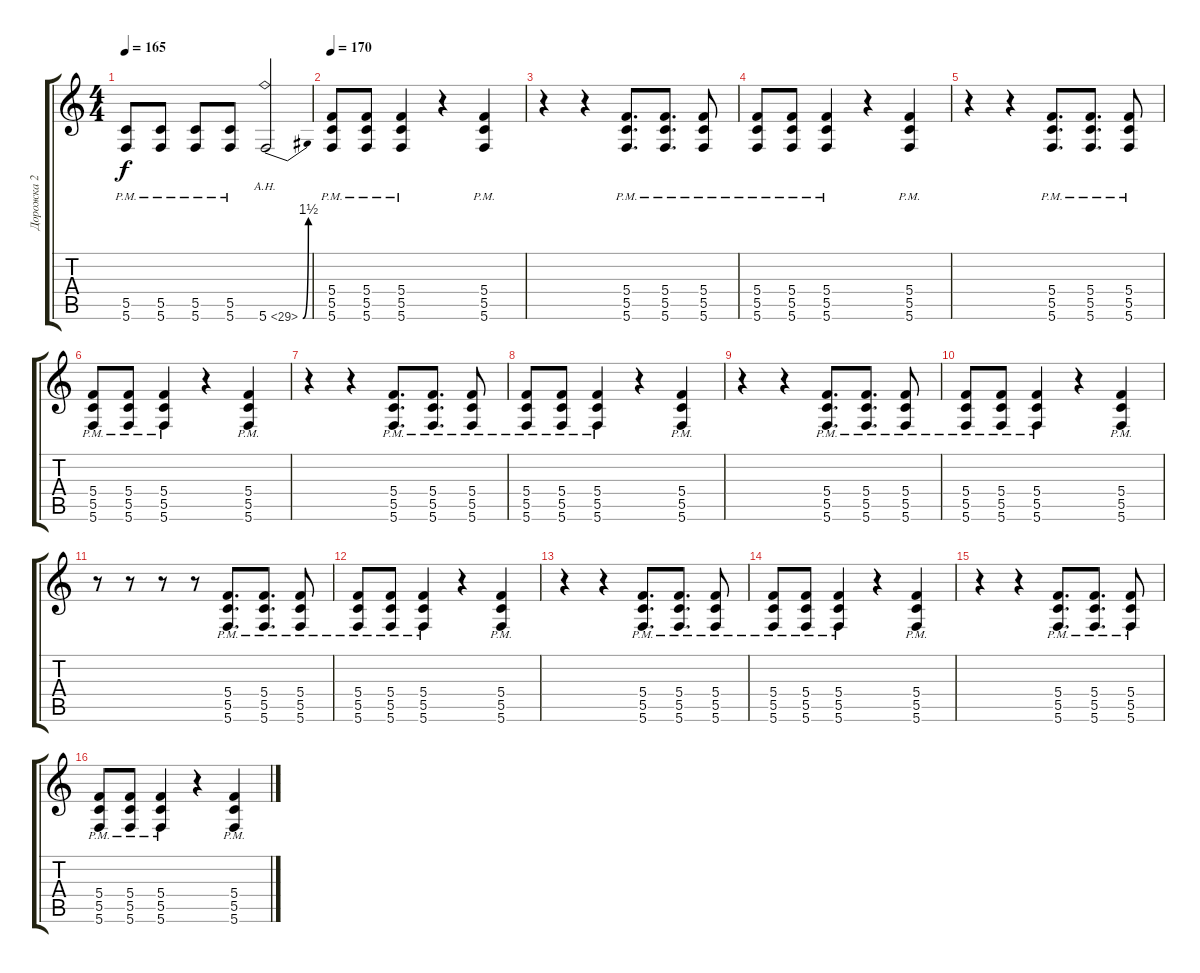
\track ("Дорожка 2" "Дорожка 2") {instrument overdrivenguitar}
\staff {score tabs}
\tuning (D4 A3 F3 C3 G2 C2) {hide}
\ts (4 4)
\tempo 165
\clef g2
\ks c
(5.5{pm} 5.6{pm}).8{dy f} (5.5{pm} 5.6{pm}).8 (5.5{pm} 5.6{pm}).8 (5.5{pm} 5.6{pm}).8 5.6{be (bend 0 0 60 6) ah 24}.2 |
\tempo 170
(5.4{pm} 5.5{pm} 5.6{pm}).8 (5.4{pm} 5.5{pm} 5.6{pm}).8 (5.4{pm} 5.5{pm} 5.6{pm}).4 r.4 (5.4{pm} 5.5{pm} 5.6{pm}).4 |
r.4 r.4 (5.4{pm} 5.5{pm} 5.6{pm}).8{d} (5.4{pm} 5.5{pm} 5.6{pm}).8{d} (5.4{pm} 5.5{pm} 5.6{pm}).8 |
(5.4{pm} 5.5{pm} 5.6{pm}).8 (5.4{pm} 5.5{pm} 5.6{pm}).8 (5.4{pm} 5.5{pm} 5.6{pm}).4 r.4 (5.4{pm} 5.5{pm} 5.6{pm}).4 |
r.4 r.4 (5.4{pm} 5.5{pm} 5.6{pm}).8{d} (5.4{pm} 5.5{pm} 5.6{pm}).8{d} (5.4{pm} 5.5{pm} 5.6{pm}).8 |
(5.4{pm} 5.5{pm} 5.6{pm}).8 (5.4{pm} 5.5{pm} 5.6{pm}).8 (5.4{pm} 5.5{pm} 5.6{pm}).4 r.4 (5.4{pm} 5.5{pm} 5.6{pm}).4 |
r.4 r.4 (5.4{pm} 5.5{pm} 5.6{pm}).8{d} (5.4{pm} 5.5{pm} 5.6{pm}).8{d} (5.4{pm} 5.5{pm} 5.6{pm}).8 |
(5.4{pm} 5.5{pm} 5.6{pm}).8 (5.4{pm} 5.5{pm} 5.6{pm}).8 (5.4{pm} 5.5{pm} 5.6{pm}).4 r.4 (5.4{pm} 5.5{pm} 5.6{pm}).4 |
r.4 r.4 (5.4{pm} 5.5{pm} 5.6{pm}).8{d} (5.4{pm} 5.5{pm} 5.6{pm}).8{d} (5.4{pm} 5.5{pm} 5.6{pm}).8 |
(5.4{pm} 5.5{pm} 5.6{pm}).8 (5.4{pm} 5.5{pm} 5.6{pm}).8 (5.4{pm} 5.5{pm} 5.6{pm}).4 r.4 (5.4{pm} 5.5{pm} 5.6{pm}).4 |
r.8 r.8 r.8 r.8 (5.4{pm} 5.5{pm} 5.6{pm}).8{d} (5.4{pm} 5.5{pm} 5.6{pm}).8{d} (5.4{pm} 5.5{pm} 5.6{pm}).8 |
(5.4{pm} 5.5{pm} 5.6{pm}).8 (5.4{pm} 5.5{pm} 5.6{pm}).8 (5.4{pm} 5.5{pm} 5.6{pm}).4 r.4 (5.4{pm} 5.5{pm} 5.6{pm}).4 |
r.4 r.4 (5.4{pm} 5.5{pm} 5.6{pm}).8{d} (5.4{pm} 5.5{pm} 5.6{pm}).8{d} (5.4{pm} 5.5{pm} 5.6{pm}).8 |
(5.4{pm} 5.5{pm} 5.6{pm}).8 (5.4{pm} 5.5{pm} 5.6{pm}).8 (5.4{pm} 5.5{pm} 5.6{pm}).4 r.4 (5.4{pm} 5.5{pm} 5.6{pm}).4 |
r.4 r.4 (5.4{pm} 5.5{pm} 5.6{pm}).8{d} (5.4{pm} 5.5{pm} 5.6{pm}).8{d} (5.4{pm} 5.5{pm} 5.6{pm}).8 |
(5.4{pm} 5.5{pm} 5.6{pm}).8 (5.4{pm} 5.5{pm} 5.6{pm}).8 (5.4{pm} 5.5{pm} 5.6{pm}).4 r.4 (5.4{pm} 5.5{pm} 5.6{pm}).4
